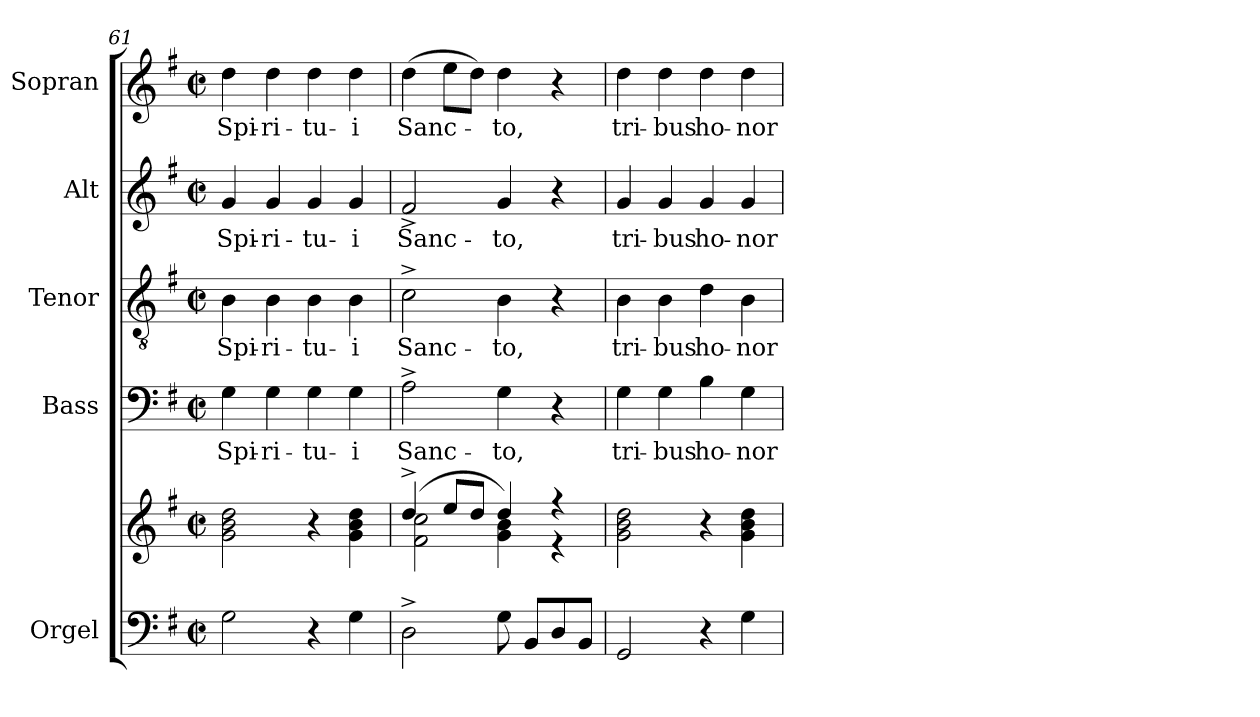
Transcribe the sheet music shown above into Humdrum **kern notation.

**kern	**kern	**kern	**text	**kern	**text	**kern	**text	**kern	**text
*part5	*part5	*part4	*part4	*part3	*part3	*part2	*part2	*part1	*part1
*staff6	*staff5	*staff4	*staff4	*staff3	*staff3	*staff2	*staff2	*staff1	*staff1
*I"Orgel	*	*I"Bass	*	*I"Tenor	*	*I"Alt	*	*I"Sopran	*
*I'Org.	*	*I'B.	*	*I'T.	*	*I'A.	*	*I'S.	*
*clefF4	*clefG2	*clefF4	*	*clefGv2	*	*clefG2	*	*clefG2	*
*k[f#]	*k[f#]	*k[f#]	*	*k[f#]	*	*k[f#]	*	*k[f#]	*
*G:	*G:	*G:	*	*G:	*	*G:	*	*G:	*
*M2/2	*M2/2	*M2/2	*	*M2/2	*	*M2/2	*	*M2/2	*
*met(c|)	*met(c|)	*met(c|)	*	*met(c|)	*	*met(c|)	*	*met(c|)	*
=61	=61	=61	=61	=61	=61	=61	=61	=61	=61
!	!	!	!LO:LY:b	!	!LO:LY:b	!	!LO:LY:b	!	!LO:LY:b
2G\	2g\ 2b\ 2dd\	4G\	Spi-	4B\	Spi-	4g/	Spi-	4dd\	Spi-
!	!	!	!LO:LY:b	!	!LO:LY:b	!	!LO:LY:b	!	!LO:LY:b
.	.	4G\	-ri-	4B\	-ri-	4g/	-ri-	4dd\	-ri-
!	!	!	!LO:LY:b	!	!LO:LY:b	!	!LO:LY:b	!	!LO:LY:b
4r	4r	4G\	-tu-	4B\	-tu-	4g/	-tu-	4dd\	-tu-
!	!	!	!LO:LY:b	!	!LO:LY:b	!	!LO:LY:b	!	!LO:LY:b
4G\	4g\ 4b\ 4dd\	4G\	-i	4B\	-i	4g/	-i	4dd\	-i
=62	=62	=62	=62	=62	=62	=62	=62	=62	=62
*	*^	*	*	*	*	*	*	*	*
!	!	!	!	!LO:LY:b	!	!LO:LY:b	!	!LO:LY:b	!	!LO:LY:b
2D^>\	(4dd^>/	2f#\ 2cc\	2A^>\	Sanc-	2c^>\	Sanc-	2f#^</	Sanc-	(>4dd\	Sanc-
.	8ee/L	.	.	.	.	.	.	.	8ee\L	.
.	8dd/J	.	.	.	.	.	.	.	8dd\J)	.
!	!	!	!	!LO:LY:b	!	!LO:LY:b	!	!LO:LY:b	!	!LO:LY:b
8G\	4dd/)	4g\ 4b\	4G\	-to,	4B\	-to,	4g/	-to,	4dd\	-to,
8BB/L	.	.	.	.	.	.	.	.	.	.
8D/	4r	4r	4r	.	4r	.	4r	.	4r	.
8BB/J	.	.	.	.	.	.	.	.	.	.
*	*v	*v	*	*	*	*	*	*	*	*
=63	=63	=63	=63	=63	=63	=63	=63	=63	=63
!	!	!	!LO:LY:b	!	!LO:LY:b	!	!LO:LY:b	!	!LO:LY:b
2GG/	2g\ 2b\ 2dd\	4G\	tri-	4B\	tri-	4g/	tri-	4dd\	tri-
!	!	!	!LO:LY:b	!	!LO:LY:b	!	!LO:LY:b	!	!LO:LY:b
.	.	4G\	-bus	4B\	-bus	4g/	-bus	4dd\	-bus
!	!	!	!LO:LY:b	!	!LO:LY:b	!	!LO:LY:b	!	!LO:LY:b
4r	4r	4B\	ho-	4d\	ho-	4g/	ho-	4dd\	ho-
!	!	!	!LO:LY:b	!	!LO:LY:b	!	!LO:LY:b	!	!LO:LY:b
4G\	4g\ 4b\ 4dd\	4G\	-nor	4B\	-nor	4g/	-nor	4dd\	-nor
=	=	=	=	=	=	=	=	=	=
*-	*-	*-	*-	*-	*-	*-	*-	*-	*-
